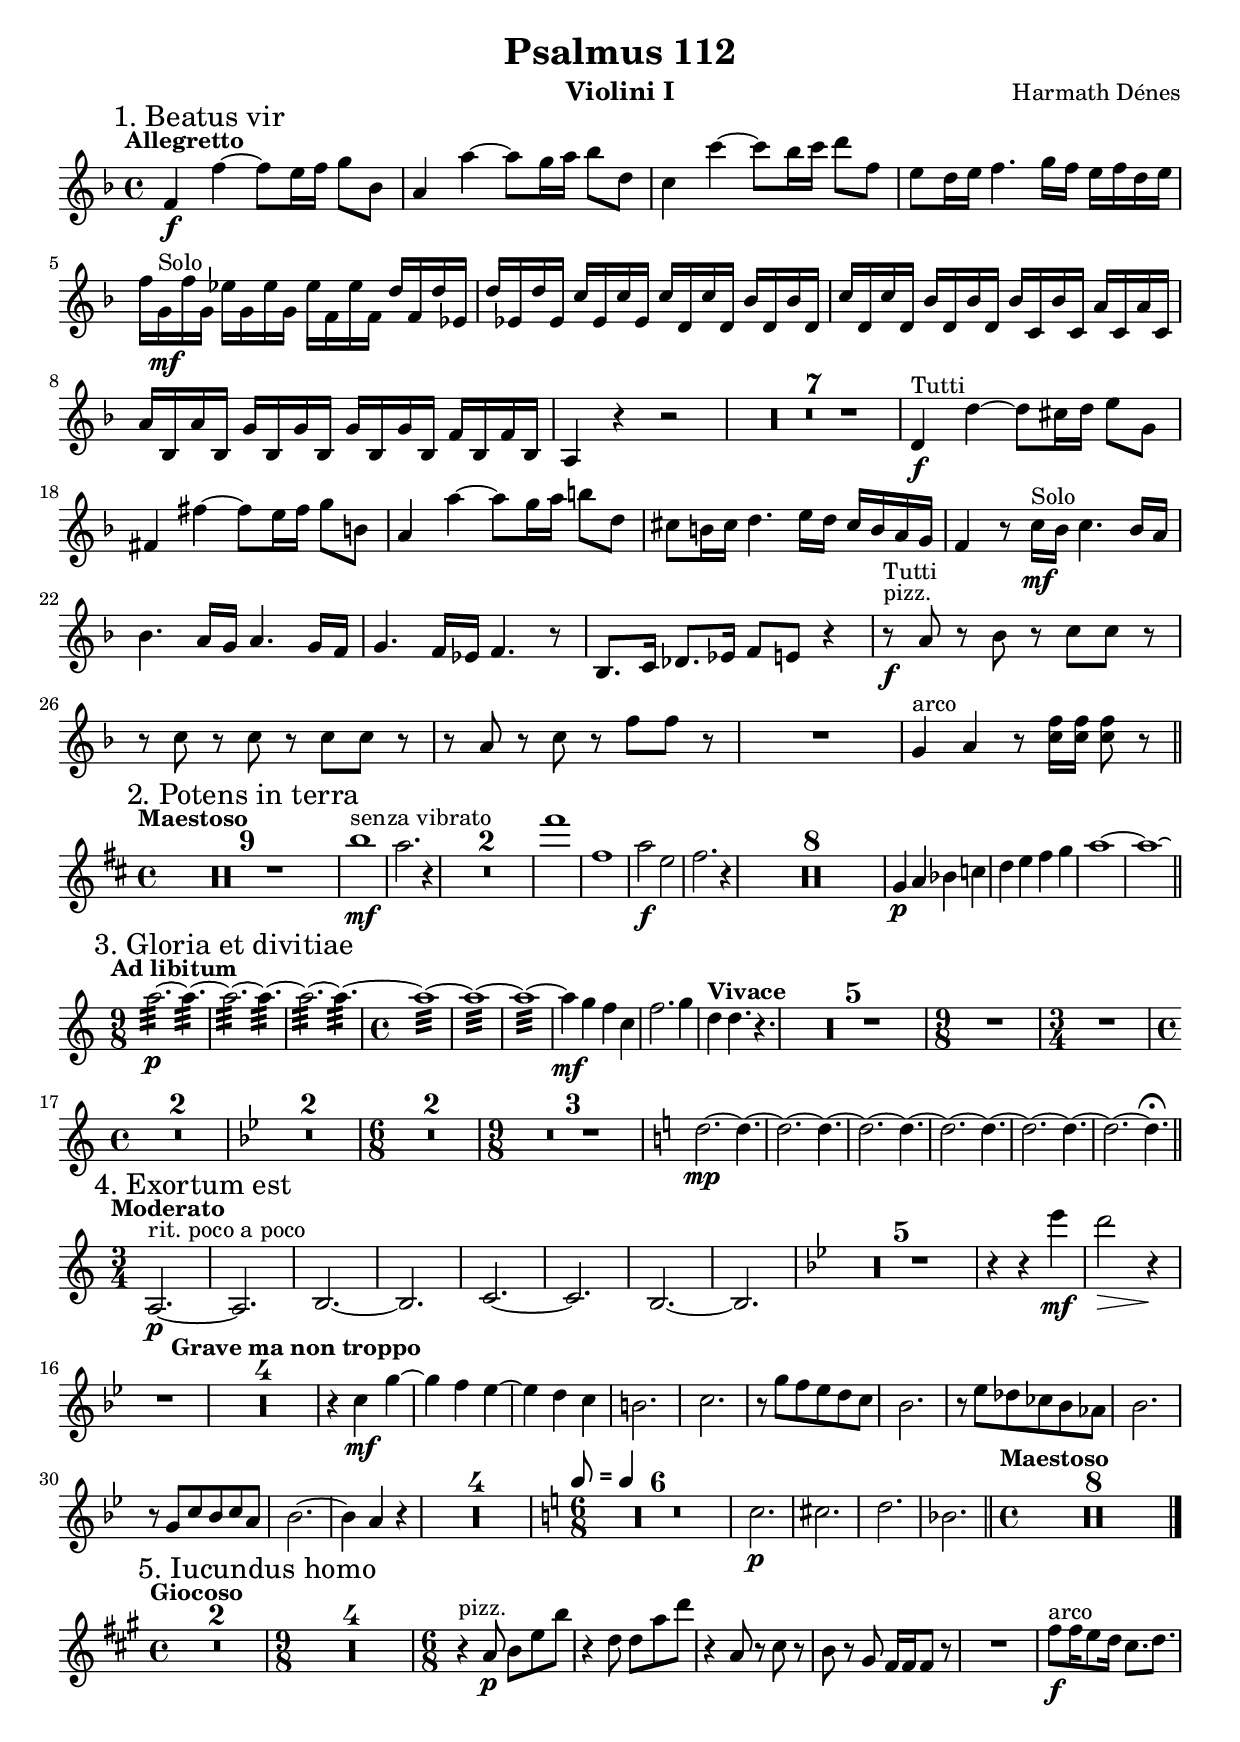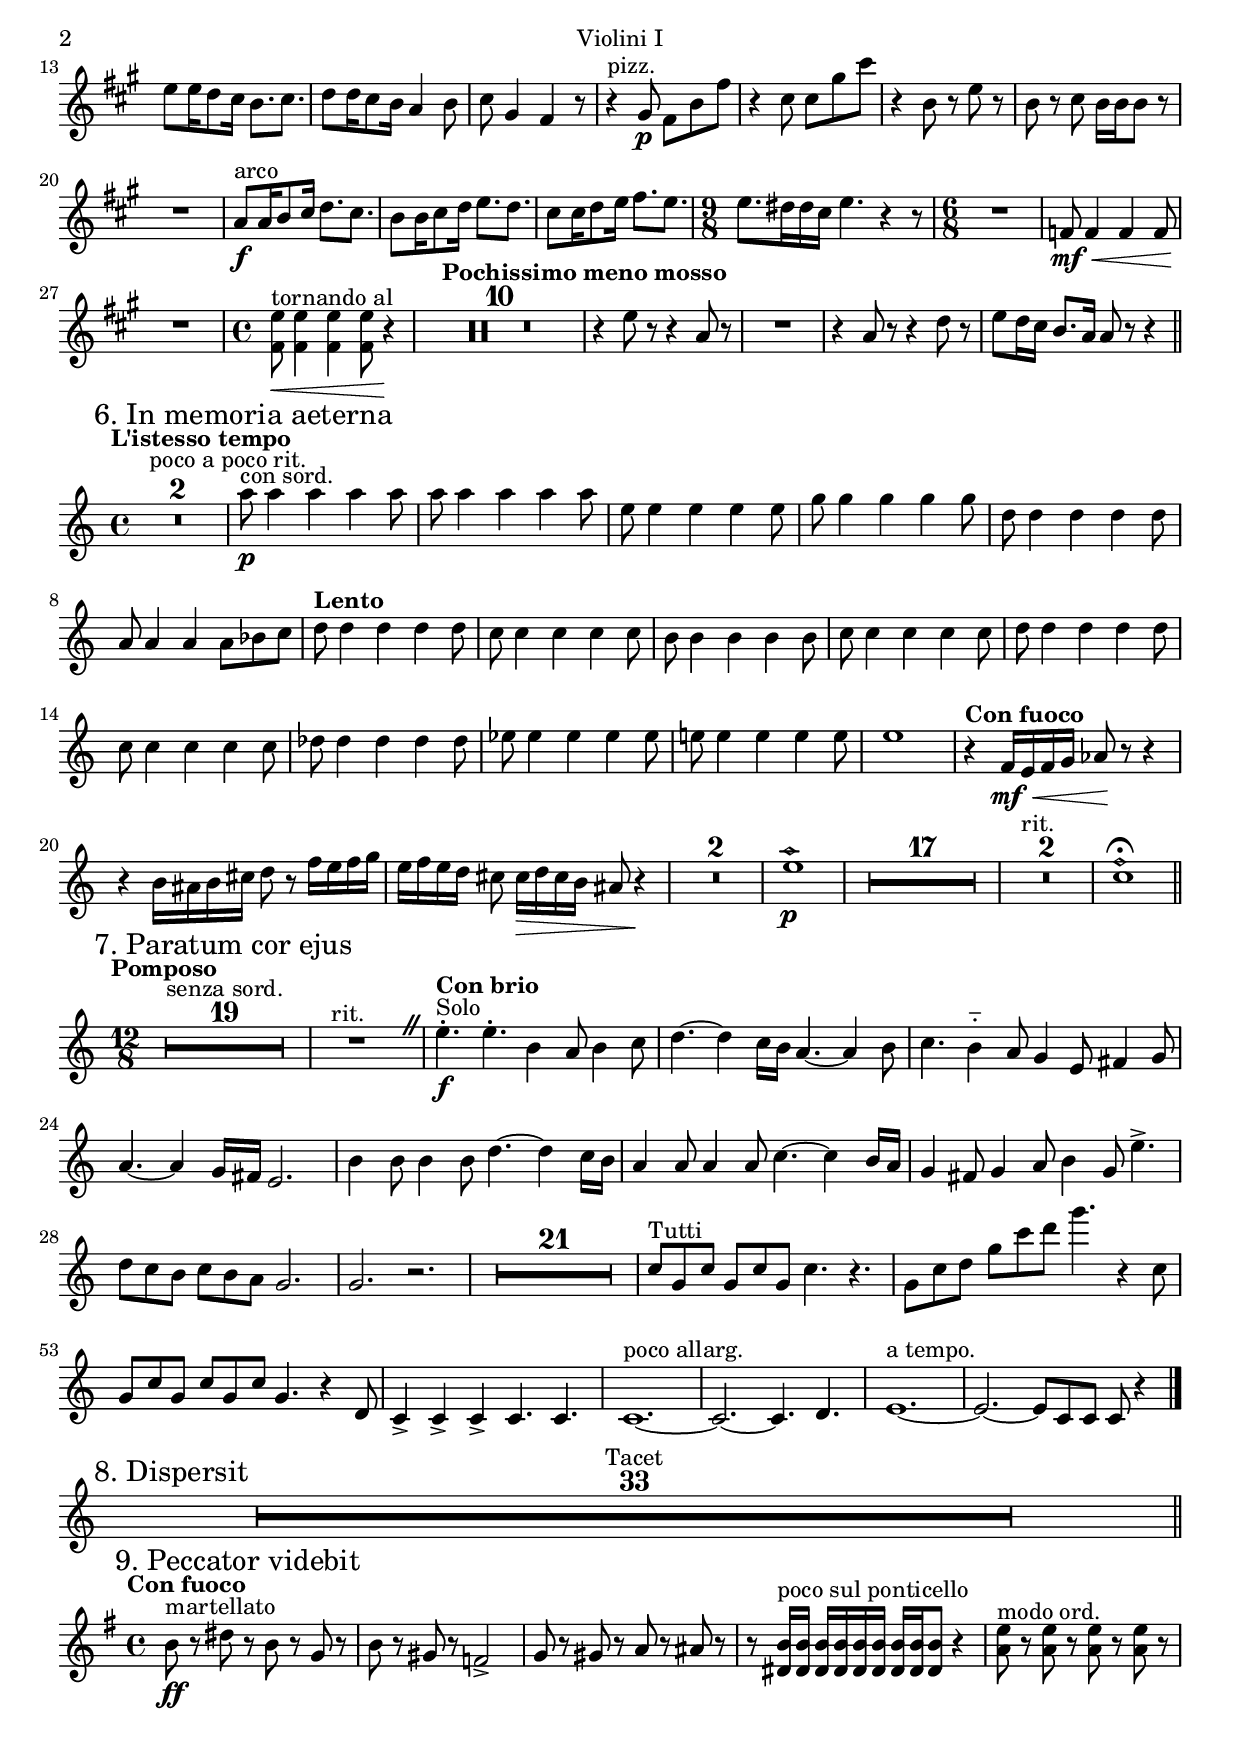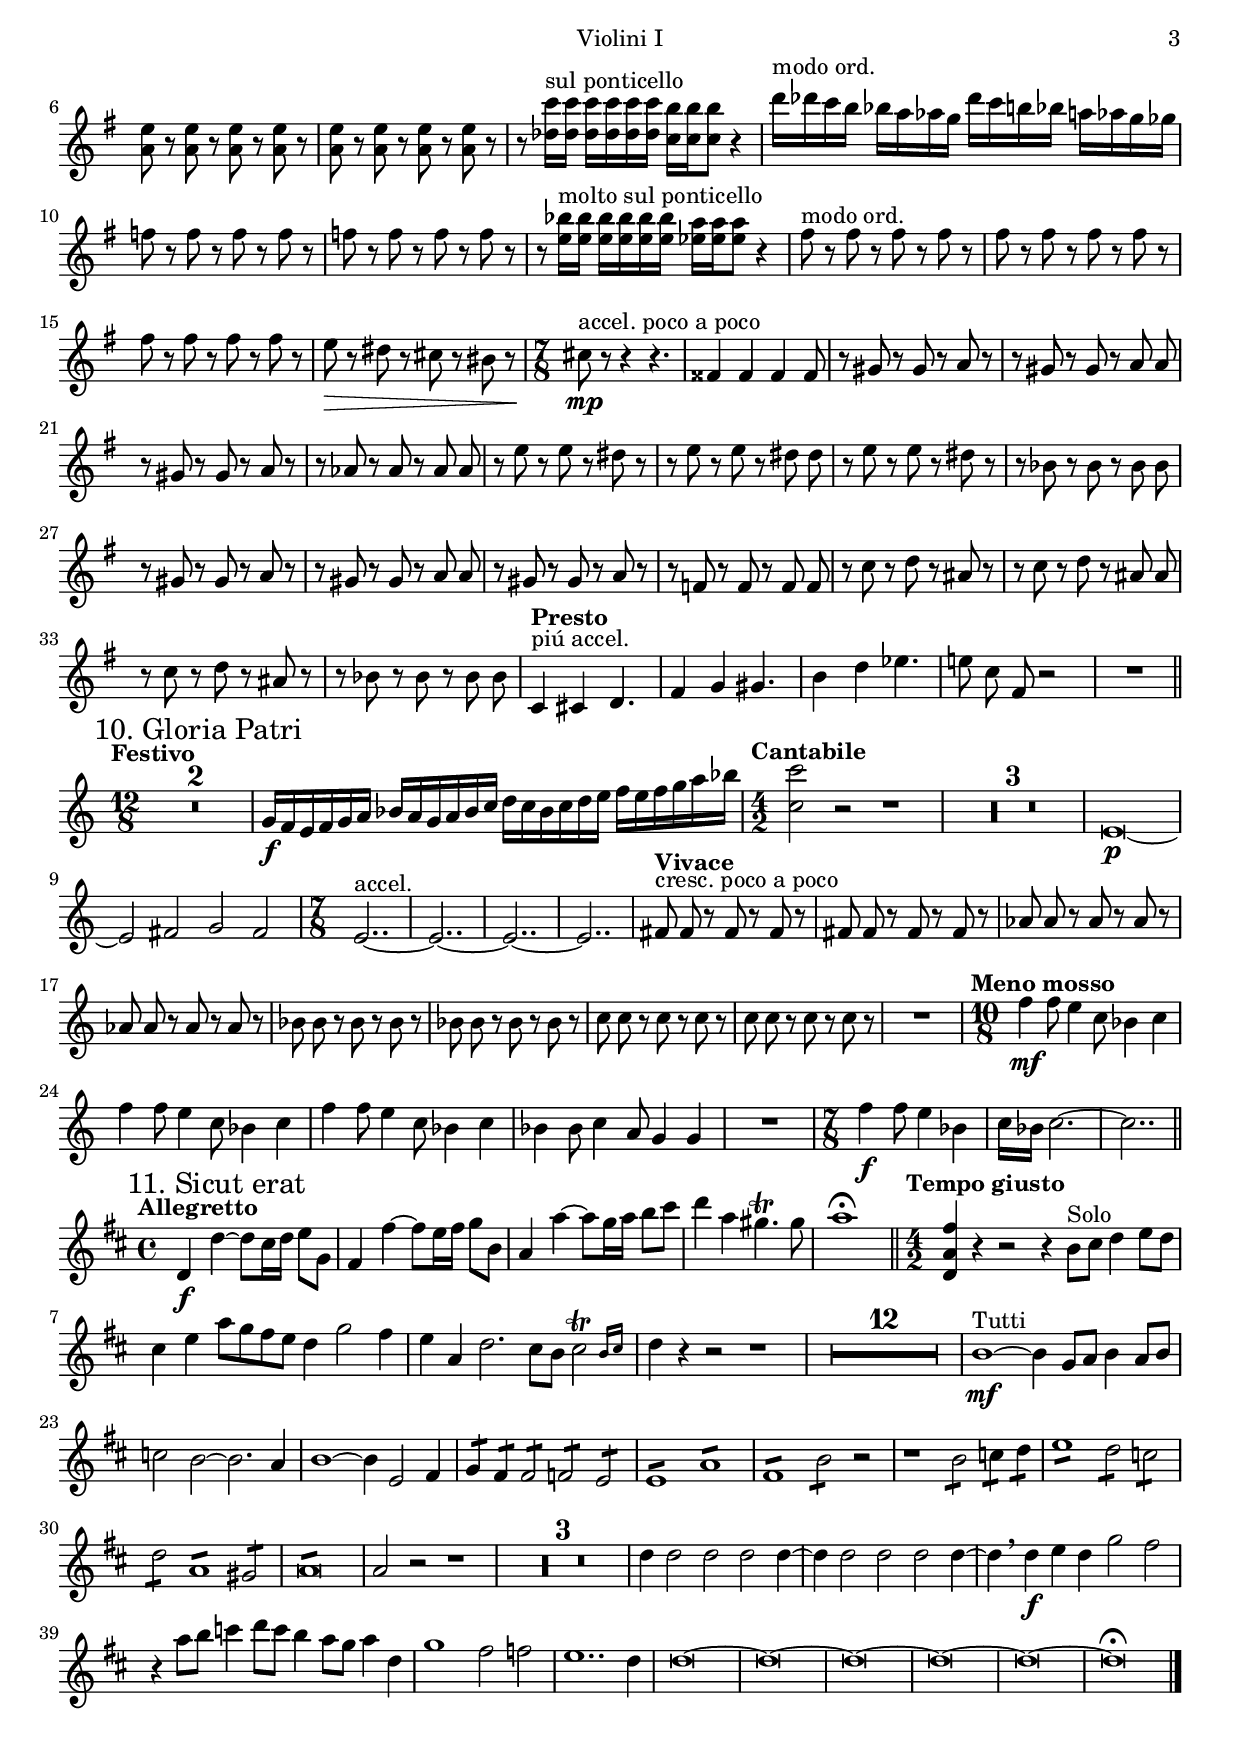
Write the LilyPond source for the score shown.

\include "Common.ily"

\header {
	instrument = "Violini I"
}

\score {
	\new Staff <<
		\AGlobal
		\AVioliniI
	>>	
}
\score {
	\new Staff <<
		\BGlobal
		\BVioliniI
	>>	
}
\score {
	\new Staff <<
		\CGlobal
		\CVioliniI
	>>	
}
\score {
	\new Staff <<
		\DGlobal
		\DVioliniI
	>>	
}
\score {
	\new Staff <<
		\EGlobal
		\EVioliniI
	>>	
}
\score {
	\new Staff <<
		\FGlobal
		\FVioliniI
	>>	
}
\score {
	\new Staff <<
		\GGlobal
		\GVioliniI
	>>	
}
\score {
	\new Staff <<
		\HHeader
		\HTacet
	>>	
}
\score {
	\new Staff <<
		\IGlobal
		\IVioliniI
	>>	
}
\score {
	\new Staff <<
		\JGlobal
		\JVioliniI
	>>	
}
\score {
	\new Staff <<
		\KGlobal
		\KVioliniI
	>>	
}